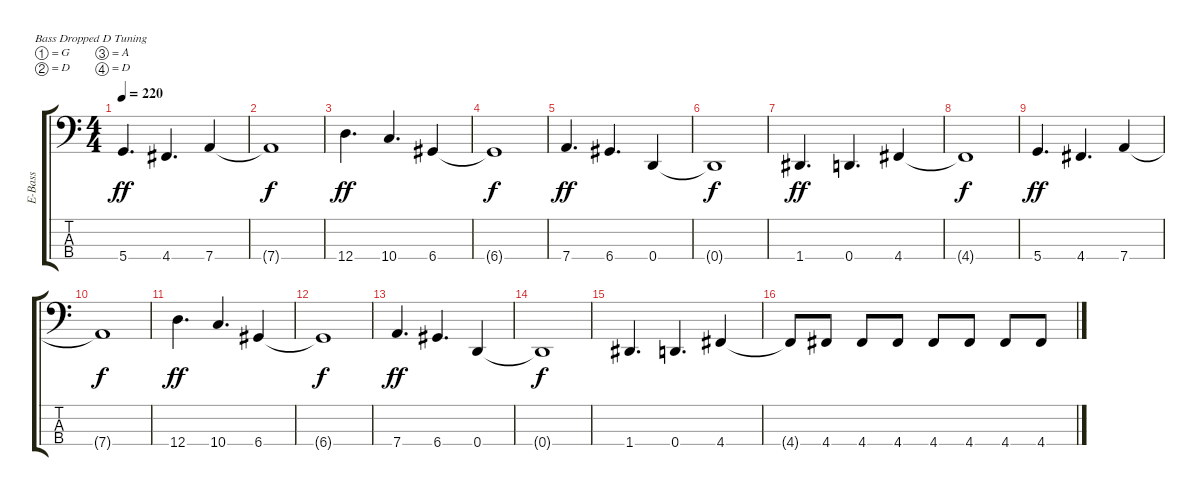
\bracketExtendMode groupsimilarinstruments
\otherSystemsTrackNameOrientation horizontal
\track ("Bass" "E-Bass") {instrument electricbassfinger}
\staff {score tabs}
\tuning (G2 D2 A1 D1)
\ts (4 4)
\tempo 220
\clef f4
\ks c
5.4.4{d dy ff beam Up} 4.4{acc #}.4{d beam Up} 7.4.4{beam Up} |
7.4{t}.1{dy f beam Up} |
12.4.4{d dy ff beam Down} 10.4.4{d beam Up} 6.4{acc #}.4{beam Up} |
6.4{t acc #}.1{dy f beam Up} |
7.4.4{d dy ff beam Up} 6.4{acc #}.4{d beam Up} 0.4.4{beam Up} |
0.4{t}.1{dy f beam Up} |
1.4{acc #}.4{d dy ff beam Up} 0.4.4{d beam Up} 4.4{acc #}.4{beam Up} |
4.4{t acc #}.1{dy f beam Up} |
5.4.4{d dy ff beam Up} 4.4{acc #}.4{d beam Up} 7.4.4{beam Up} |
7.4{t}.1{dy f beam Up} |
12.4.4{d dy ff beam Down} 10.4.4{d beam Up} 6.4{acc #}.4{beam Up} |
6.4{t acc #}.1{dy f beam Up} |
7.4.4{d dy ff instrument electricbassfinger beam Up} 6.4{acc #}.4{d beam Up} 0.4.4{beam Up} |
0.4{t}.1{dy f beam Up} |
1.4{acc #}.4{d beam Up} 0.4.4{d beam Up} 4.4{acc #}.4{beam Up} |
4.4{t acc #}.8{beam Up} 4.4{acc #}.8{beam Up} 4.4{acc #}.8{beam Up} 4.4{acc #}.8{beam Up} 4.4{acc #}.8{beam Up} 4.4{acc #}.8{beam Up} 4.4{acc #}.8{beam Up} 4.4{acc #}.8{beam Up}
